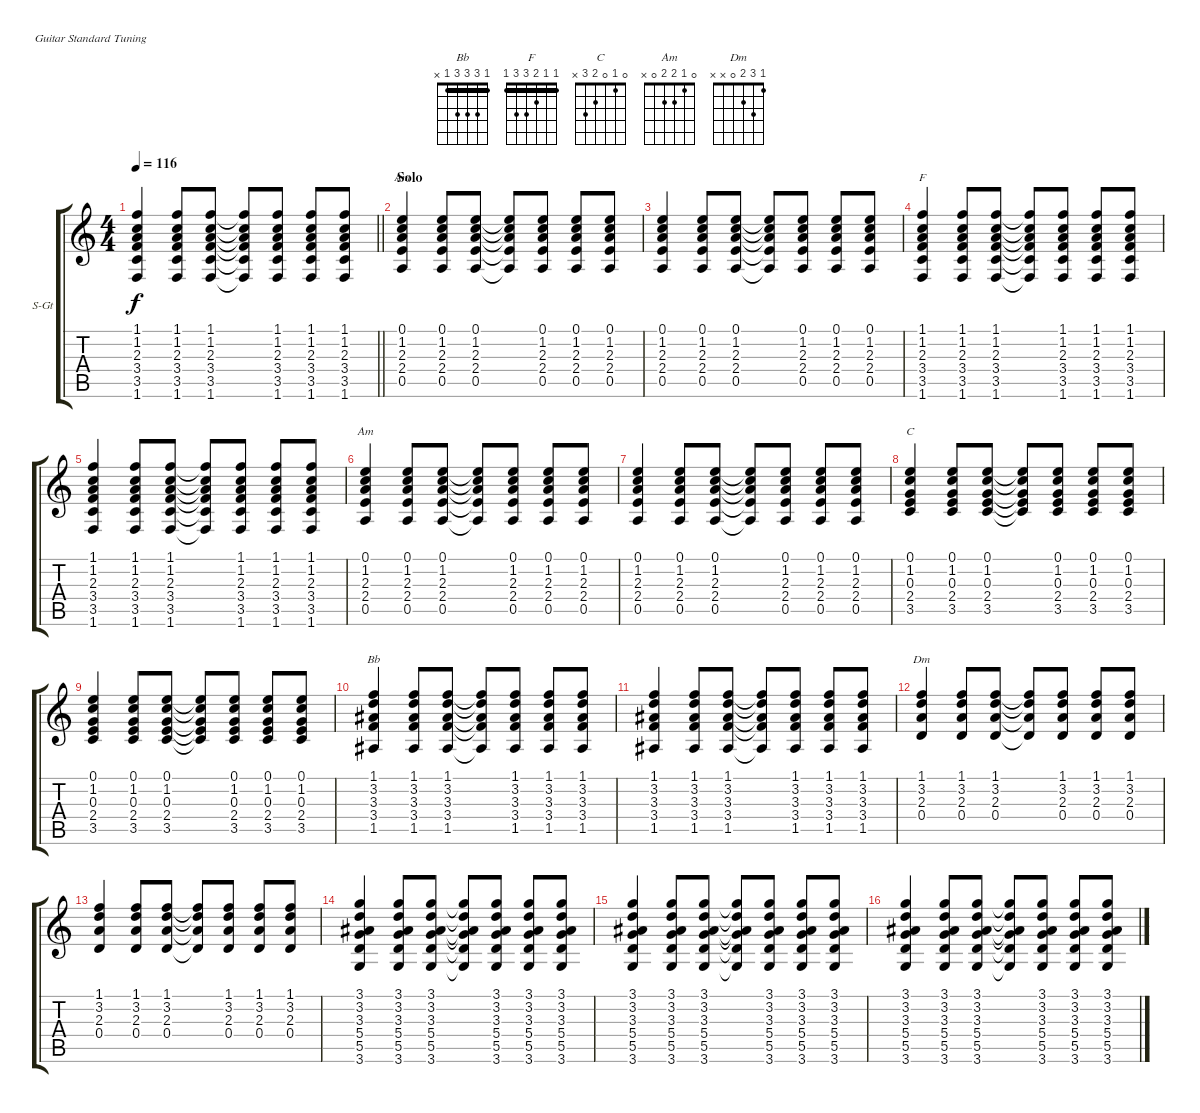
\bracketExtendMode groupsimilarinstruments
\firstSystemTrackNameOrientation horizontal
\otherSystemsTrackNameOrientation horizontal
\track ("David Gilmour" "S-Gt") {multiBarRest instrument acousticguitarsteel}
\staff {score tabs}
\tuning (E4 B3 G3 D3 A2 E2)
\chord ("Bb" 1 3 3 3 1 x) {barre 1}
\chord ("F" 1 1 2 3 3 1) {barre (1 1)}
\chord ("C" 0 1 0 2 3 x)
\chord ("Am" 0 1 2 2 0 x)
\chord ("Dm" 1 3 2 0 x x)
\ts (4 4)
\tempo 116
\clef g2
\barLineRight lightlight
\ks c
(1.1 1.2 2.3 3.4 3.5 1.6).4{dy f} (1.1 1.2 2.3 3.4 3.5 1.6).8 (1.1 1.2 2.3 3.4 3.5 1.6).8 (1.1{t} 1.2{t} 2.3{t} 3.4{t} 3.5{t} 1.6{t}).8 (1.1 1.2 2.3 3.4 3.5 1.6).8 (1.1 1.2 2.3 3.4 3.5 1.6).8 (1.1 1.2 2.3 3.4 3.5 1.6).8 |
\section ("" "Solo")
(0.1 1.2 2.3 2.4 0.5).4{ch "Am"} (0.1 1.2 2.3 2.4 0.5).8 (0.1 1.2 2.3 2.4 0.5).8 (0.1{t} 1.2{t} 2.3{t} 2.4{t} 0.5{t}).8 (0.1 1.2 2.3 2.4 0.5).8 (0.1 1.2 2.3 2.4 0.5).8 (0.1 1.2 2.3 2.4 0.5).8 |
(0.1 1.2 2.3 2.4 0.5).4 (0.1 1.2 2.3 2.4 0.5).8 (0.1 1.2 2.3 2.4 0.5).8 (0.1{t} 1.2{t} 2.3{t} 2.4{t} 0.5{t}).8 (0.1 1.2 2.3 2.4 0.5).8 (0.1 1.2 2.3 2.4 0.5).8 (0.1 1.2 2.3 2.4 0.5).8 |
(1.1 1.2 2.3 3.4 3.5 1.6).4{ch "F"} (1.1 1.2 2.3 3.4 3.5 1.6).8 (1.1 1.2 2.3 3.4 3.5 1.6).8 (1.1{t} 1.2{t} 2.3{t} 3.4{t} 3.5{t} 1.6{t}).8 (1.1 1.2 2.3 3.4 3.5 1.6).8 (1.1 1.2 2.3 3.4 3.5 1.6).8 (1.1 1.2 2.3 3.4 3.5 1.6).8 |
(1.1 1.2 2.3 3.4 3.5 1.6).4 (1.1 1.2 2.3 3.4 3.5 1.6).8 (1.1 1.2 2.3 3.4 3.5 1.6).8 (1.1{t} 1.2{t} 2.3{t} 3.4{t} 3.5{t} 1.6{t}).8 (1.1 1.2 2.3 3.4 3.5 1.6).8 (1.1 1.2 2.3 3.4 3.5 1.6).8 (1.1 1.2 2.3 3.4 3.5 1.6).8 |
(0.1 1.2 2.3 2.4 0.5).4{ch "Am"} (0.1 1.2 2.3 2.4 0.5).8 (0.1 1.2 2.3 2.4 0.5).8 (0.1{t} 1.2{t} 2.3{t} 2.4{t} 0.5{t}).8 (0.1 1.2 2.3 2.4 0.5).8 (0.1 1.2 2.3 2.4 0.5).8 (0.1 1.2 2.3 2.4 0.5).8 |
(0.1 1.2 2.3 2.4 0.5).4 (0.1 1.2 2.3 2.4 0.5).8 (0.1 1.2 2.3 2.4 0.5).8 (0.1{t} 1.2{t} 2.3{t} 2.4{t} 0.5{t}).8 (0.1 1.2 2.3 2.4 0.5).8 (0.1 1.2 2.3 2.4 0.5).8 (0.1 1.2 2.3 2.4 0.5).8 |
(0.1 1.2 0.3 2.4 3.5).4{ch "C"} (0.1 1.2 0.3 2.4 3.5).8 (0.1 1.2 0.3 2.4 3.5).8 (0.1{t} 1.2{t} 0.3{t} 2.4{t} 3.5{t}).8 (0.1 1.2 0.3 2.4 3.5).8 (0.1 1.2 0.3 2.4 3.5).8 (0.1 1.2 0.3 2.4 3.5).8 |
(0.1 1.2 0.3 2.4 3.5).4 (0.1 1.2 0.3 2.4 3.5).8 (0.1 1.2 0.3 2.4 3.5).8 (0.1{t} 1.2{t} 0.3{t} 2.4{t} 3.5{t}).8 (0.1 1.2 0.3 2.4 3.5).8 (0.1 1.2 0.3 2.4 3.5).8 (0.1 1.2 0.3 2.4 3.5).8 |
(1.1 3.2 3.3 3.4 1.5).4{ch "Bb"} (1.1 3.2 3.3 3.4 1.5).8 (1.1 3.2 3.3 3.4 1.5).8 (1.1{t} 3.2{t} 3.3{t} 3.4{t} 1.5{t}).8 (1.1 3.2 3.3 3.4 1.5).8 (1.1 3.2 3.3 3.4 1.5).8 (1.1 3.2 3.3 3.4 1.5).8 |
(1.1 3.2 3.3 3.4 1.5).4 (1.1 3.2 3.3 3.4 1.5).8 (1.1 3.2 3.3 3.4 1.5).8 (1.1{t} 3.2{t} 3.3{t} 3.4{t} 1.5{t}).8 (1.1 3.2 3.3 3.4 1.5).8 (1.1 3.2 3.3 3.4 1.5).8 (1.1 3.2 3.3 3.4 1.5).8 |
(1.1 3.2 2.3 0.4).4{ch "Dm"} (1.1 3.2 2.3 0.4).8 (1.1 3.2 2.3 0.4).8 (1.1{t} 3.2{t} 2.3{t} 0.4{t}).8 (1.1 3.2 2.3 0.4).8 (1.1 3.2 2.3 0.4).8 (1.1 3.2 2.3 0.4).8 |
(1.1 3.2 2.3 0.4).4 (1.1 3.2 2.3 0.4).8 (1.1 3.2 2.3 0.4).8 (1.1{t} 3.2{t} 2.3{t} 0.4{t}).8 (1.1 3.2 2.3 0.4).8 (1.1 3.2 2.3 0.4).8 (1.1 3.2 2.3 0.4).8 |
(3.1 3.2 3.3 5.4 5.5 3.6).4 (3.1 3.2 3.3 5.4 5.5 3.6).8 (3.1 3.2 3.3 5.4 5.5 3.6).8 (3.1{t} 3.2{t} 3.3{t} 5.4{t} 5.5{t} 3.6{t}).8 (3.1 3.2 3.3 5.4 5.5 3.6).8 (3.1 3.2 3.3 5.4 5.5 3.6).8 (3.1 3.2 3.3 5.4 5.5 3.6).8 |
(3.1 3.2 3.3 5.4 5.5 3.6).4 (3.1 3.2 3.3 5.4 5.5 3.6).8 (3.1 3.2 3.3 5.4 5.5 3.6).8 (3.1{t} 3.2{t} 3.3{t} 5.4{t} 5.5{t} 3.6{t}).8 (3.1 3.2 3.3 5.4 5.5 3.6).8 (3.1 3.2 3.3 5.4 5.5 3.6).8 (3.1 3.2 3.3 5.4 5.5 3.6).8 |
(3.1 3.2 3.3 5.4 5.5 3.6).4 (3.1 3.2 3.3 5.4 5.5 3.6).8 (3.1 3.2 3.3 5.4 5.5 3.6).8 (3.1{t} 3.2{t} 3.3{t} 5.4{t} 5.5{t} 3.6{t}).8 (3.1 3.2 3.3 5.4 5.5 3.6).8 (3.1 3.2 3.3 5.4 5.5 3.6).8 (3.1 3.2 3.3 5.4 5.5 3.6).8
